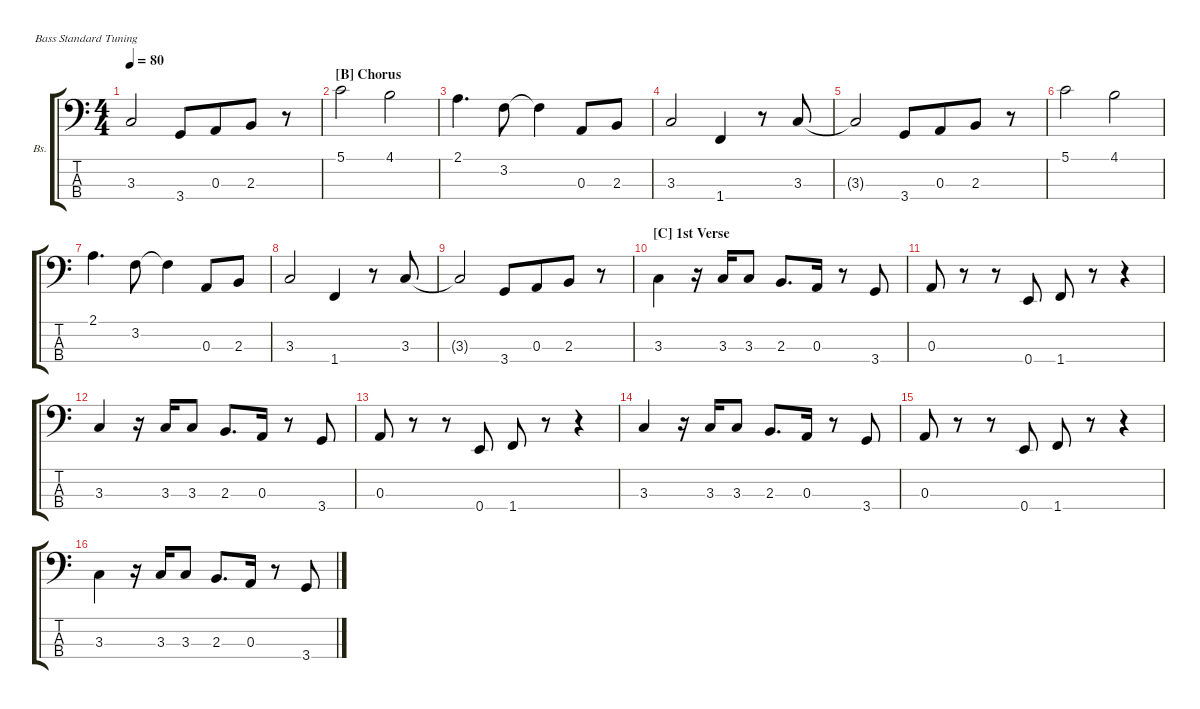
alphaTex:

\defaultSystemsLayout 4
\hideDynamics
\bracketExtendMode groupsimilarinstruments
\firstSystemTrackNameOrientation horizontal
\otherSystemsTrackNameOrientation horizontal
\track ("Bass" "Bs.") {multiBarRest instrument electricbassfinger}
\staff {score tabs}
\tuning (G2 D2 A1 E1)
\ts (4 4)
\tempo 80
\clef f4
\ks c
3.3{t}.2{dy mf} 3.4.8 0.3.8{beam merge} 2.3.8 r.8 |
\section ("B" "Chorus")
5.1.2 4.1.2 |
2.1.4{d} 3.2.8 3.2{t}.4 0.3.8 2.3.8 |
3.3.2 1.4.4 r.8 3.3.8 |
3.3{t}.2 3.4.8 0.3.8{beam merge} 2.3.8 r.8 |
5.1.2 4.1.2 |
2.1.4{d} 3.2.8 3.2{t}.4 0.3.8 2.3.8 |
3.3.2 1.4.4 r.8 3.3.8 |
3.3{t}.2 3.4.8 0.3.8{beam merge} 2.3.8 r.8 |
\section ("C" "1st Verse")
3.3.4{beam invert} r.16 3.3.16 3.3.8 2.3.8{d} 0.3.16 r.8 3.4.8 |
0.3.8 r.8 r.8 0.4.8 1.4.8 r.8 r.4 |
3.3.4 r.16 3.3.16 3.3.8 2.3.8{d} 0.3.16 r.8 3.4.8 |
0.3.8 r.8 r.8 0.4.8 1.4.8 r.8 r.4 |
3.3.4 r.16 3.3.16 3.3.8 2.3.8{d} 0.3.16 r.8 3.4.8 |
0.3.8 r.8 r.8 0.4.8 1.4.8 r.8 r.4 |
3.3.4{beam invert} r.16 3.3.16 3.3.8 2.3.8{d} 0.3.16 r.8 3.4.8
